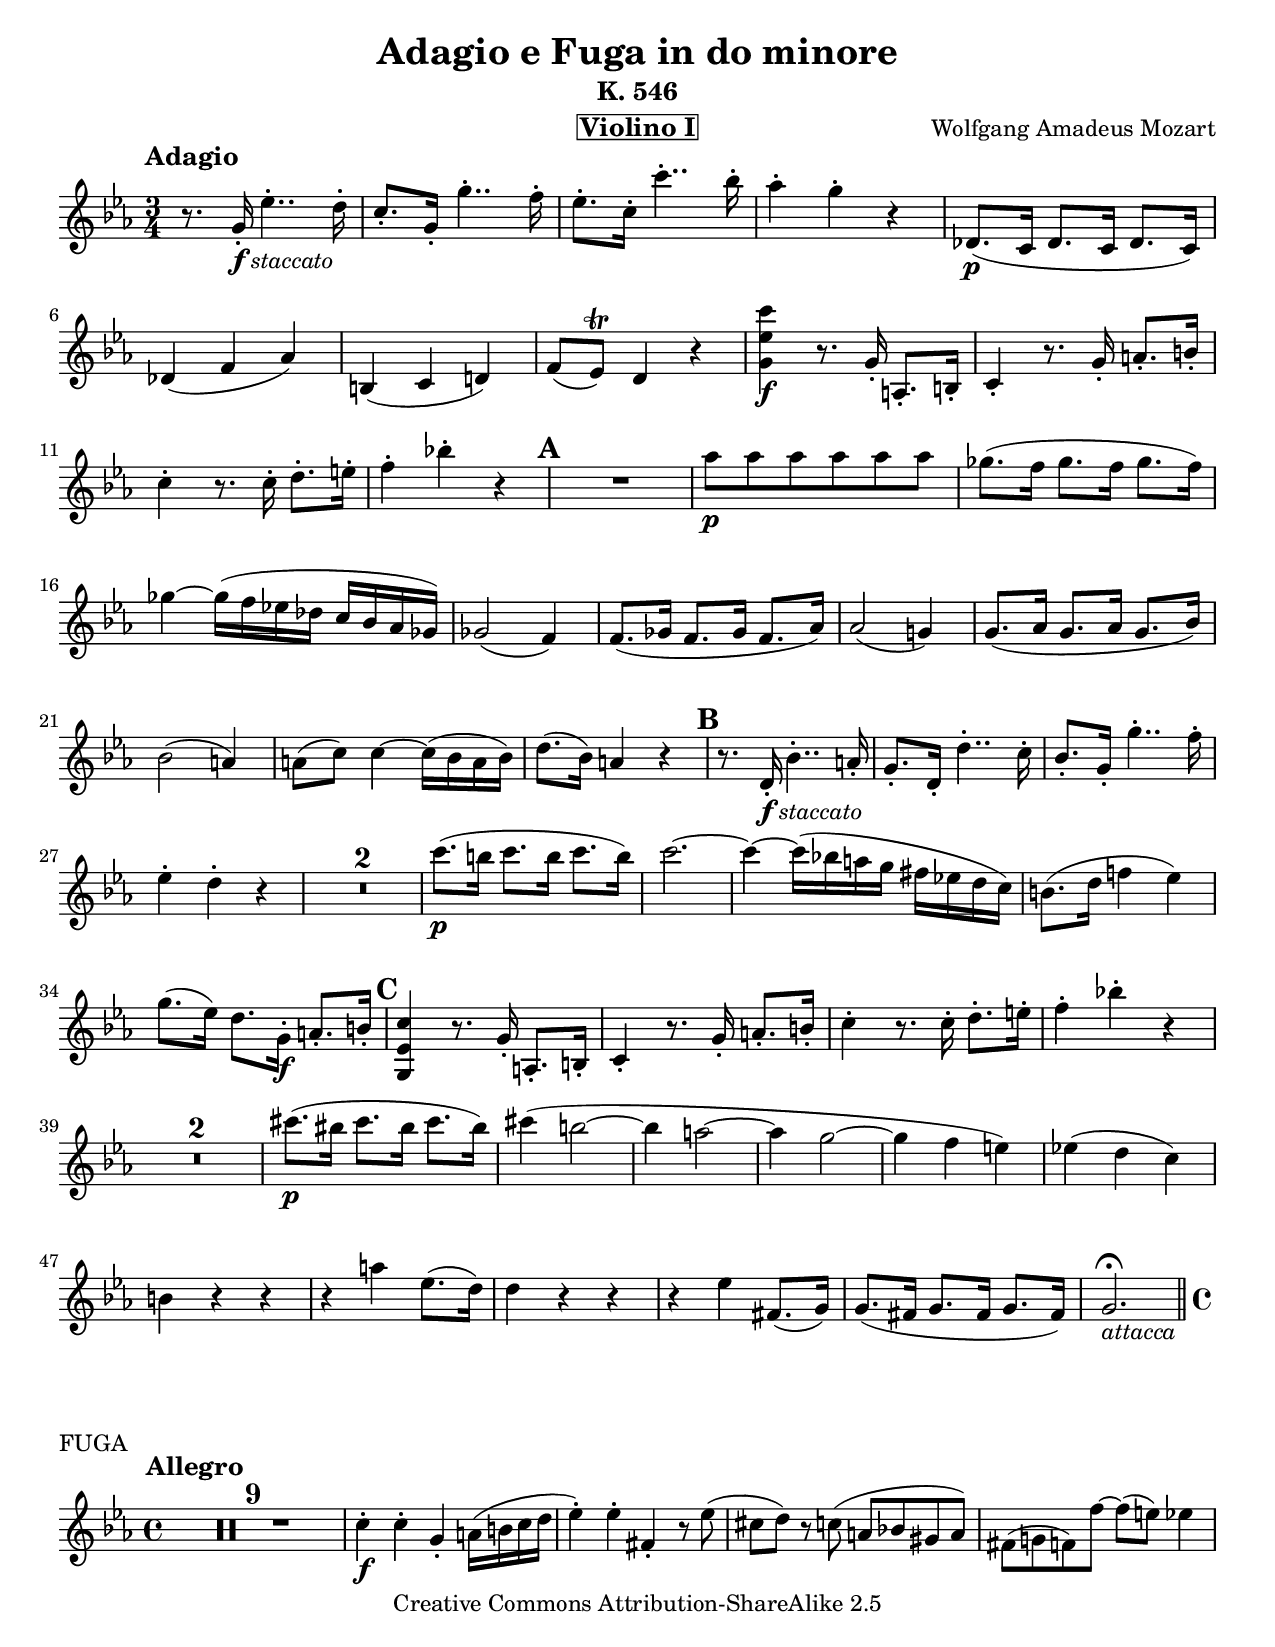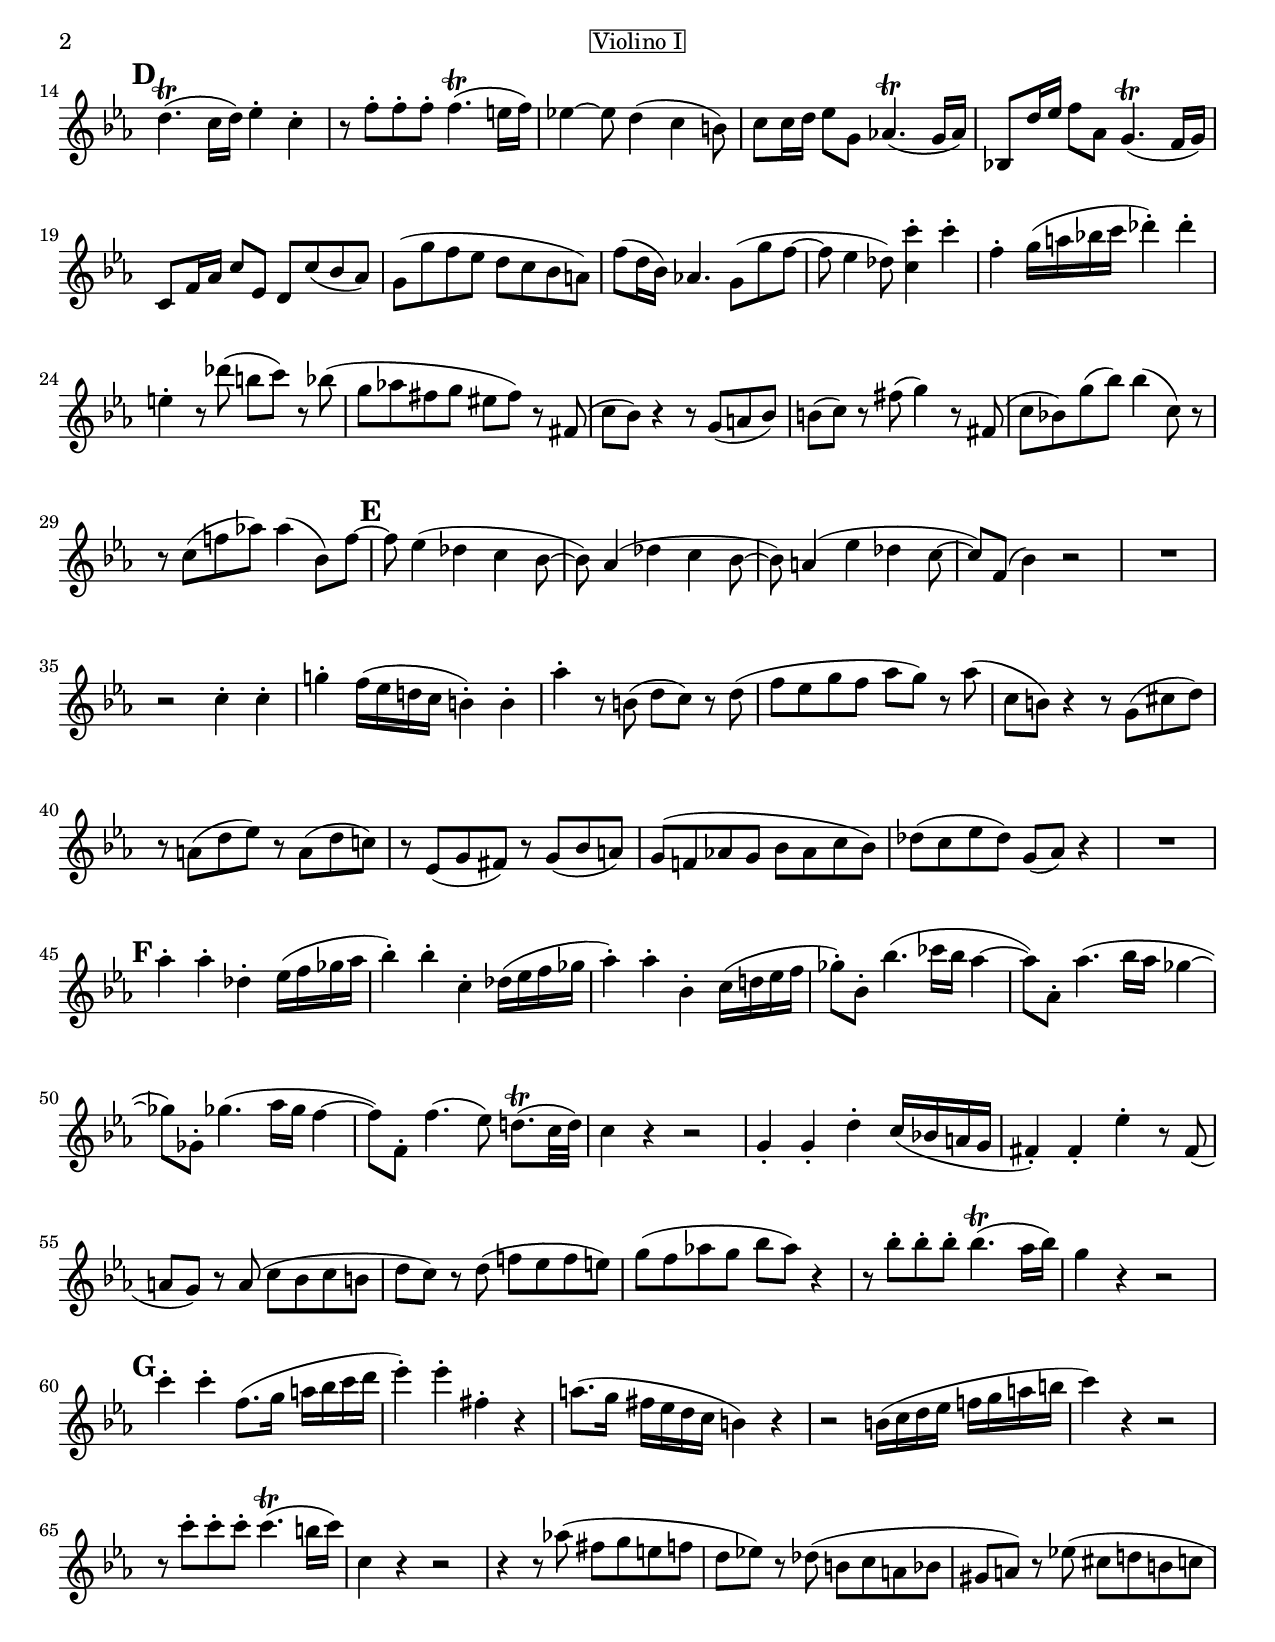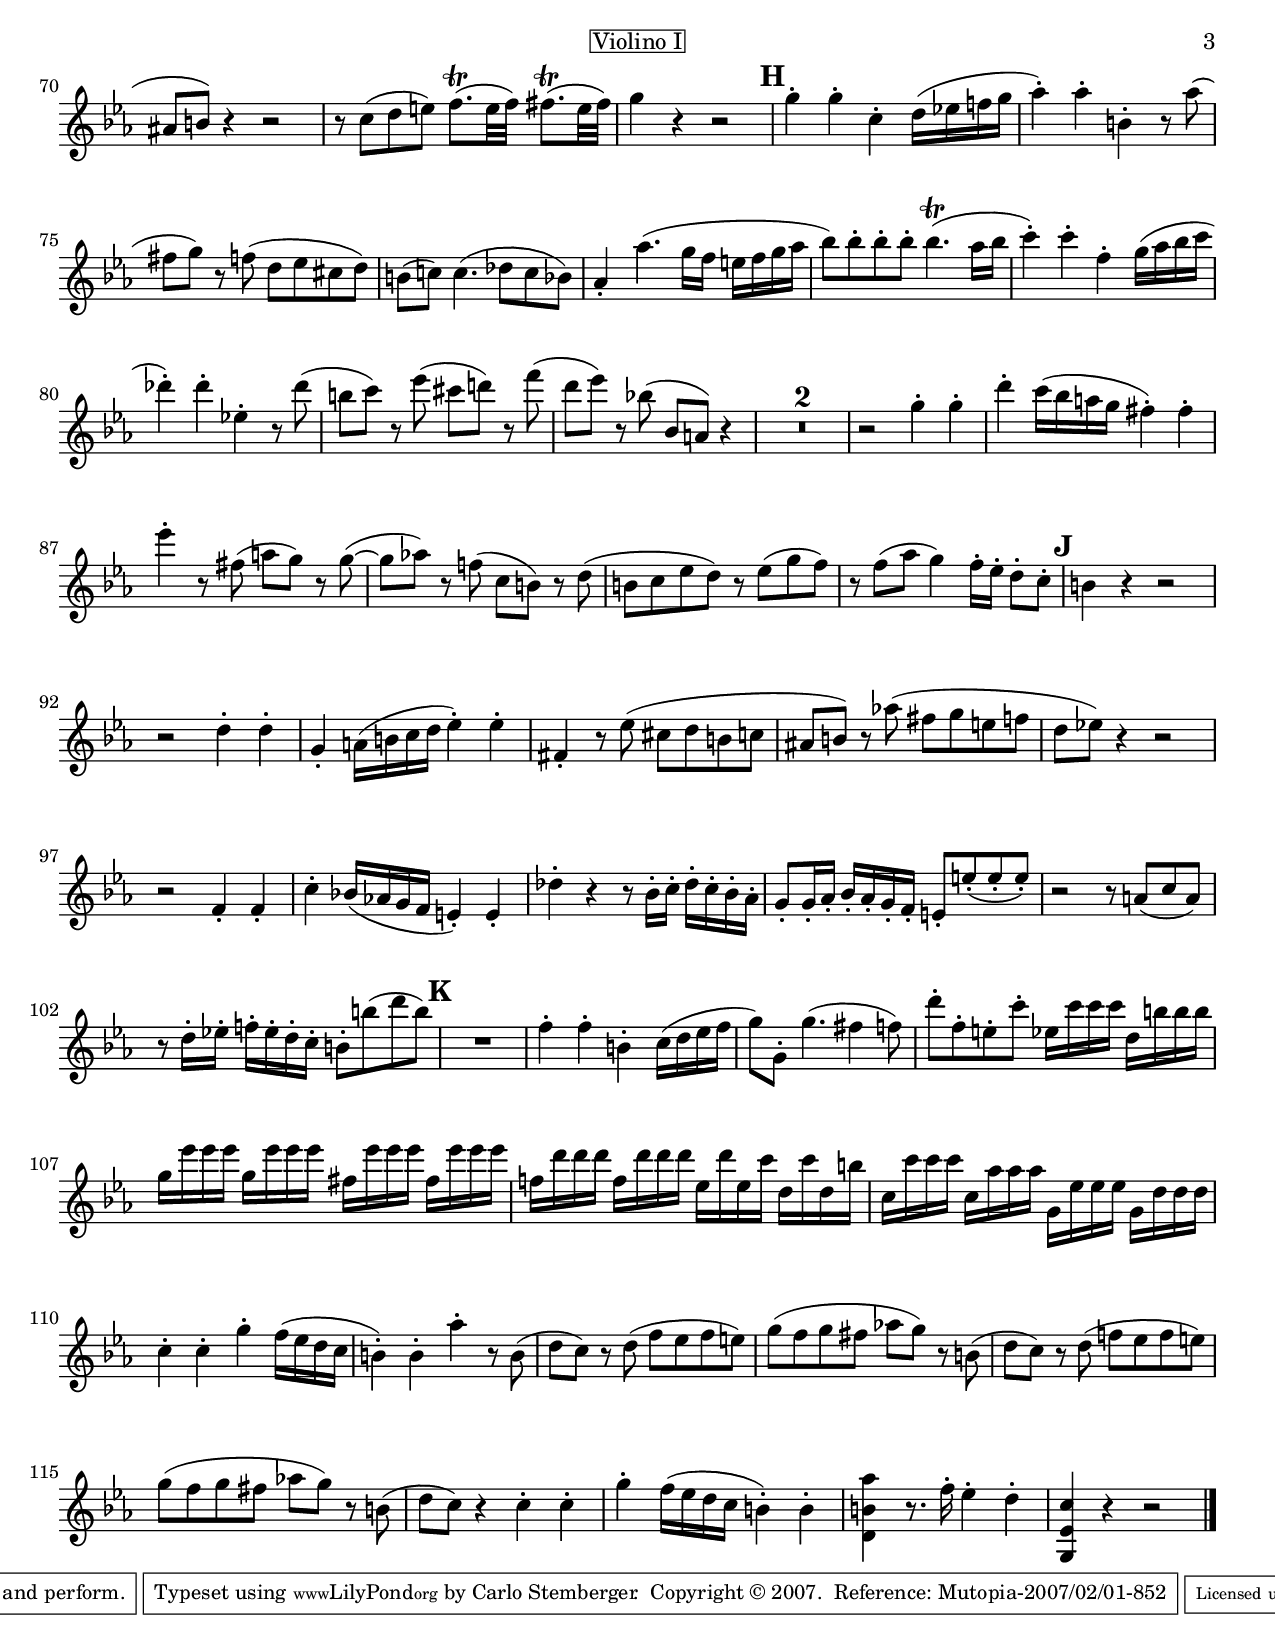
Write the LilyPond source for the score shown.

\version "2.10.14"

\paper { #(set-paper-size "letter") }

\version "2.10.14"

\paper {
	between-system-padding = #1
	ragged-bottom=##f
	ragged-last-bottom=##f
}

\version "2.10.14"

\include "defs.ly"

violinoIPmo = \context Voice = vlI {
	\relative c'' {
		\set Staff.midiInstrument = "violin"
		\set Score.skipBars = ##t
		\set Staff.extraNatural = ##f
		\key c \minor
		\time 3/4
		r8. g16-._\fStacc es'4..-. d16-.
		c8.-. g16-. g'4..-. f16-.
		es8.-. c16-. c'4..-. bes16-.
		as4-. g-. r
		des,8.(\p c16 des8. c16 des8. c16)
		des4( f as)
		b,( c d!)
		f8( es\trill) d4 r
		<g es' c'>4\f r8. g16-. a,8.-. b16-.
		c4-. r8. g'16-. a8.-. b16-.%		10
		c4-. r8. c16-. d8.-. e16-.
		f4-. bes!-. r
		R2.
		as8\p as as as as as
		ges8.( f16 ges8. f16 ges8. f16)
		ges4 ~ ges16( f es! des c bes as ges)
		ges2( f4)
		f8.( ges16 f8. ges16 f8. as16)
		as2( g!4)
		g8.( as16 g8. as16 g8. bes16)%		20
		bes2( a4)
		a8( c) c4 ~ c16( bes a bes)
		d8.( bes16) a4 r
		r8. d,16-._\fStacc bes'4..-. a16-.
		g8.-. d16-. d'4..-. c16-.
		bes8.-. g16-. g'4..-. f16-.
		es4-. d-. r
		R2.*2
		c'8.(\p b16 c8. b16 c8. b16)%		30
		c2. ~
		c4 ~ c16( bes! a g fis es! d c)
		b8.( d16 f!4 es)
		g8.( es16) d8. g,16-.\f a8.-. b16-.
		<g, es' c'>4 r8. g'16-. a,8.-. b16-.
		c4-. r8. g'16-. a8.-. b16-.
		c4-. r8. c16-. d8.-. e16-.
		f4-. bes!-. r
		R2.*2%		39
		cis8.(\p bis16 cis8. bis16 cis8. bis16)%		41
		cis4( b2 ~
		b4 a2 ~
		a4 g2 ~
		g4 f e)
		es!( d c)
		b r r
		r a' es8.( d16)
		d4 r r
		r es fis,8.( g16)%		50
		g8.( fis16 g8. fis16 g8. fis16)
		g2._\attacca\fermata
		\bar "||"
		\time 4/4
	}
}

\version "2.10.14"

\include "defs.ly"

violinoISndo = \context Voice = vlI {
	\relative c'' {
		\set Staff.midiInstrument = "violin"
		\set Score.skipBars = ##t
		\set Staff.extraNatural = ##f
		\key c \minor
		\time 4/4
		R1*9
		c4-.\f c-. g-. a16( b c d%		10
		es4-.) es-. fis,-. r8 es'(
		cis d) r c( a bes! gis a)
		fis( g! f) f' ~ f( e) es4
		d4.(\trill c16 d) es4-. c-.
		r8 f-. f-. f-. f4.(\trill e16 f)
		es!4 ~ es8 d4( c b8)
		c c16 d es8 g, as!4.(\trill g16 as)
		bes,!8 d'16 es f8 as, g4.(\trill f16 g)
		c,8 f16 as c8 es, d c'( bes as)
		g( g' f es d c bes a)%		20
		f'( d16 bes) as!4. g8( g' f ~
		f es4 des8) <c c'>4-. c'-.
		f,-. g16( a bes! c des4-.) des-.
		e,-. r8 des'( b c) r bes(
		g as! fis g eis fis) r fis,(
		c' bes) r4 r8 g( a bes)
		b( c) r fis( g4) r8 fis,(
		c' bes!) g'( bes) bes4( c,8) r
		r c( f! as!) as4( bes,8) f' ~
		f es4( des c bes8 ~%		30
		bes) as4( des c bes8 ~
		bes) a4( es' des c8 ~
		c) f,( bes4) r2
		R1
		r2 c4-. c-.
		g'!-. f16( es d! c b4-.) b-.
		as'-. r8 b,( d c) r d(
		f es g f as g) r as(
		c, b) r4 r8 g( cis d)
		r a( d es) r a,( d c!)%		40
		r es,( g fis) r g( bes a)
		g( f! as! g bes as c bes)
		des( c es des) g,( as) r4
		R1
		as'4-. as-. des,-. es16( f ges as
		bes4-.) bes-. c,-. des16( es f ges
		as4-.) as-. bes,-. c16( d! es f
		ges8-.) bes,-. bes'4.( ces16 bes as4 ~
		as8) as,-. as'4.( bes16 as ges4 ~
		ges8) ges,-. ges'4.( as16 ges f4 ~%		50
		f8) f,-. f'4.( es8) d!8.(\trill c32 d)
		c4 r r2
		g4-. g-. d'-. c16( bes! a g
		fis4-.) fis-. es'-. r8 fis,(
		a g) r a( c bes c b
		d c) r d( f! es f e)
		g( f as! g bes as) r4
		r8 bes-. bes-. bes-. bes4.(\trill as16 bes)
		g4 r r2
		c4-. c-. f,8.( g16 a bes c d%		60
		es4-.) es-. fis,-. r
		a8.( g16 fis es d c b4) r
		r2 b16( c d es f! g a b
		c4) r r2
		r8 c-. c-. c-. c4.(\trill b16 c)
		c,4 r r2
		r4 r8 as'!( fis g e f
		d es!) r des( b c a bes
		gis a) r es'!( cis d! b c
		ais b) r4 r2%		70
		r8 c( d e) f8.(\trill e32 f) fis8.(\trill e32 fis)
		g4 r r2
		g4-. g-. c,-. d16( es! f! g
		as4-.) as-. b,-. r8 as'(
		fis g) r f( d es cis d)
		b( c!) c4.( des8 c bes)
		as4-. as'4.( g16 f e f g as
		bes8) bes-. bes-. bes-. bes4.(\trill as16 bes
		c4-.) c-. f,-. g16( as bes c
		des4-.) des-. es,!-. r8 des'(%		80
		b c) r es( cis d!) r f(
		d es) r bes!( bes, a) r4
		R1*2
		r2 g'4-. g-.
		d'-. c16( bes a g fis4-.) fis-.
		es'-. r8 fis,( a g) r g( ~
		g as!) r f!( c b) r d(
		b c es d) r es( g f)
		r f( as g4) f16-. es-. d8-. c-.%		90
		b4 r r2
		r d4-. d-.
		g,-. a16( b c d es4-.) es-.
		fis,-. r8 es'( cis d b c
		ais b) r as'!( fis g e f
		d es!) r4 r2
		r f,4-. f-.
		c'-. bes!16( as! g f e4-.) e-.
		des'-. r r8 bes16-. c-. des-. c-. bes-. as-.
		g8-. g16-. as-. bes-. as-. g-. f-. e8-. e'(-. e-. e-.)%		100
		r2 r8 a,( c a)
		r d16-. es!-. f!-. es-. d-. c-. b8-. b'( d b)
		R1
		f4-. f-. b,-. c16( d es f
		g8) g,-. g'4.( fis4 f8)
		d'-. f,-. e-. c'-. es,16 c' c c d, b' b b
		g es' es es g, es' es es fis, es' es es fis, es' es es
		f,! d' d d f, d' d d es, d' es, c' d, c' d, b'
		c, c' c c c, as' as as g, es' es es g, d' d d
		c4-. c-. g'-. f16( es d c%		110
		b4-.) b-. as'-. r8 b,(
		d c) r d( f es f e)
		g( f g fis as! g) r b,(
		d c) r d( f! es f e)
		g( f g fis as! g) r b,(
		d c) r4 c-. c-.
		g'-. f16( es d c b4-.) b-.
		<d, b' as'> r8. f'16-. es4-. d-.
		<g,, es' c'> r r2
		\bar "|."
	}
}

\version "2.10.14"

\header {
	title = "Adagio e Fuga in do minore"
	subtitle = "K. 546"
	composer = "Wolfgang Amadeus Mozart"
	
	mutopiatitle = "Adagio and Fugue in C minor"
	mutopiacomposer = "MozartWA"
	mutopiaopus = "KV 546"
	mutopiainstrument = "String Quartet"
	date = "1788/Jun/26"
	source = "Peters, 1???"
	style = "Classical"
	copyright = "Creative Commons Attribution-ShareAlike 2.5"
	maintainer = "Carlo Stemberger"
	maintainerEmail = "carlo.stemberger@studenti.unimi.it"
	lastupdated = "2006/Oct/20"
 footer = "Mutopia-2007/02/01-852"
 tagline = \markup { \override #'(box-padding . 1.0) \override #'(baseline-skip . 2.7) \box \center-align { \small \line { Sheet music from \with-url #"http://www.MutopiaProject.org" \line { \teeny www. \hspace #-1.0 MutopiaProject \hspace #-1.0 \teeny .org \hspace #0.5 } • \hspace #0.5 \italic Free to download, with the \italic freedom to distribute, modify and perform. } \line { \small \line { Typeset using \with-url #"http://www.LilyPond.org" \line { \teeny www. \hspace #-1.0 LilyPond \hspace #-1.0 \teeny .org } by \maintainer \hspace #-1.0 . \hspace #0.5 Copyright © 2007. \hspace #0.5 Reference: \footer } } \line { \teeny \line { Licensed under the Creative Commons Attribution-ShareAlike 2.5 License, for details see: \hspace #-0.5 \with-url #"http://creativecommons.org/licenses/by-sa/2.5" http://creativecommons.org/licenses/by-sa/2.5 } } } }
}

% General markings and annotations for each movement

mvmttext = {
	\once \override TextScript   #'padding = #'2.5
	\once \override TextScript   #'extra-offset = #'(-3.5 . 0)
	\once \override TextScript   #'font-size = #1
	\once \override TextScript   #'font-series = #'bold
	\override Score.MetronomeMark   #'transparent = ##t
}

mI = \context Voice {
	\time 3/4
	\mvmttext
	s4^\markup { "Adagio" }
	s2 | s2.*11 |
	\mark \default s2.*11 |%		A
	\mark \default s2.*11 |%		B
	\mark \default s2.*18 |%		C
	\bar "||"
}

mII = \context Voice {
	\time 4/4
	\mvmttext
	s1*9^\markup { "Allegro" } |
	s1*4 |
	\mark #4 s1*16 |%		D
	\mark \default s1*15 |%		E
	\mark \default s1*15 |%		F
	\mark \default s1*13 |%		G
	\mark \default s1*18 |%		H
	\mark \default s1*12 |%		J
	\mark \default s1*17 |%		K
	\bar "|."
}


#(set-global-staff-size 20)

\book {
	\header { instrument = \markup { \box "Violino I" } }
	\score {
		\new Staff { << \mI \violinoIPmo >> }
		\layout { indent = 0\cm }
	}
	\score {
		\new Staff { << \mII \violinoISndo >> }
		\header { piece = "FUGA" }
		\layout { indent = 0\cm }
	}
}

